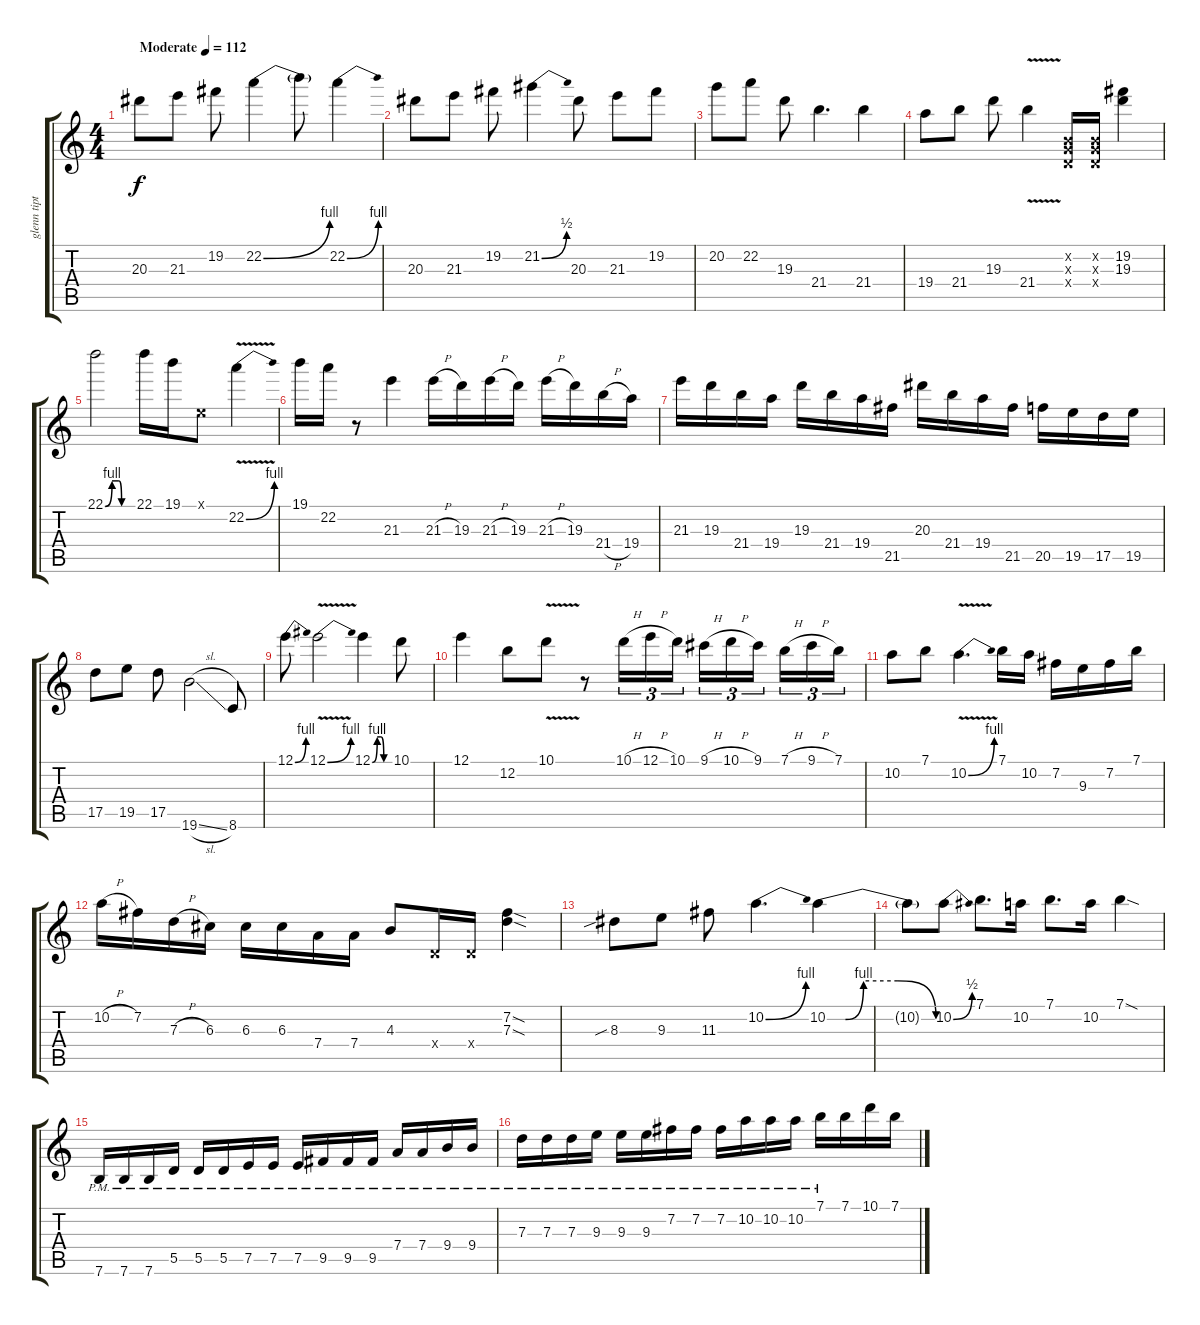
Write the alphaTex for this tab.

\track ("glenn tipton" "glenn tipt") {instrument distortionguitar}
\staff {score tabs}
\tuning (E4 B3 G3 D3 A2 E2) {hide}
\ts (4 4)
\tempo (112 "Moderate")
\clef g2
\ks c
20.3.8{dy f instrument distortionguitar} 21.3.8 19.2.8 22.2{be (bend 0 0 60 4)}.4 22.2{t}.8 22.2{be (bend 0 0 60 4)}.4 |
20.3.8 21.3.8 19.2.8 21.2{be (bend 0 0 60 2)}.4 20.3.8 21.3.8 19.2.8 |
20.2.8 22.2.8 19.3.8 21.4.4{d} 21.4.4 |
19.4.8 21.4.8 19.3.8 21.4{v}.4 (0.2{x} 0.3{x} 0.4{x}).16 (0.2{x} 0.3{x} 0.4{x}).16 (19.2 19.3).4 |
22.1{be (custom 0 0 15 4 30 4 36 0 60 0)}.2 22.1.16 19.1.16 0.1{x}.8 22.2{be (bend 0 0 60 4) v}.4 |
19.1.16 22.2.16 r.8 21.3.4 21.3{h}.16 19.3.16 21.3{h}.16 19.3.16 21.3{h}.16 19.3.16 21.4{h}.16 19.4.16 |
21.3.16 19.3.16 21.4.16 19.4.16 19.3.16 21.4.16 19.4.16 21.5.16 20.3.16 21.4.16 19.4.16 21.5.16 20.5.16 19.5.16 17.5.16 19.5.16 |
17.5.8 19.5.8 17.5.8 19.6{sl}.2 8.6.8 |
12.1{be (bend 0 0 60 4)}.8 12.1{be (bend 0 0 60 4) v}.2 12.1{be (custom 0 0 17 4 30 4 40 0 60 0)}.4 10.1.8 |
12.1.4 12.2.8 10.1{v}.8 r.8 10.1{h}.16{tu (3 2)} 12.1{h}.16{tu (3 2)} 10.1.16{tu (3 2)} 9.1{h}.16{tu (3 2)} 10.1{h}.16{tu (3 2)} 9.1.16{tu (3 2) beam splitsecondary} 7.1{h}.16{tu (3 2)} 9.1{h}.16{tu (3 2)} 7.1.16{tu (3 2)} |
10.2.8 7.1.8 10.2{be (bend 0 0 60 4) v}.4{d} 7.1.16 10.2.16 7.2.16 9.3.16 7.2.16 7.1.16 |
10.2{h}.16 7.2.16 7.3{h}.16 6.3.16 6.3.16 6.3.16 7.4.16 7.4.16 4.3.8 0.4{x}.16 0.4{x}.16 (7.2{sod} 7.3{sod}).4 |
8.3{sib}.8 9.3.8 11.3.8 10.2{be (bend 0 0 60 4)}.4{d} 10.2{be (custom 0 0 10 0 20 4 39 4 60 0)}.4 |
10.2{t}.8 10.2{be (bend 0 0 60 2)}.8 7.1.8{d} 10.2.16 7.1.8{d} 10.2.16 7.1{sod}.4 |
7.6{pm}.16 7.6{pm}.16 7.6{pm}.16 5.5{pm}.16 5.5{pm}.16 5.5{pm}.16 7.5{pm}.16 7.5{pm}.16 7.5{pm}.16 9.5{pm}.16 9.5{pm}.16 9.5{pm}.16 7.4{pm}.16 7.4{pm}.16 9.4{pm}.16 9.4{pm}.16 |
7.3{pm}.16 7.3{pm}.16 7.3{pm}.16 9.3{pm}.16 9.3{pm}.16 9.3{pm}.16 7.2{pm}.16 7.2{pm}.16 7.2{pm}.16 10.2{pm}.16 10.2{pm}.16 10.2{pm}.16 7.1{pm}.16 7.1.16 10.1.16 7.1.16
